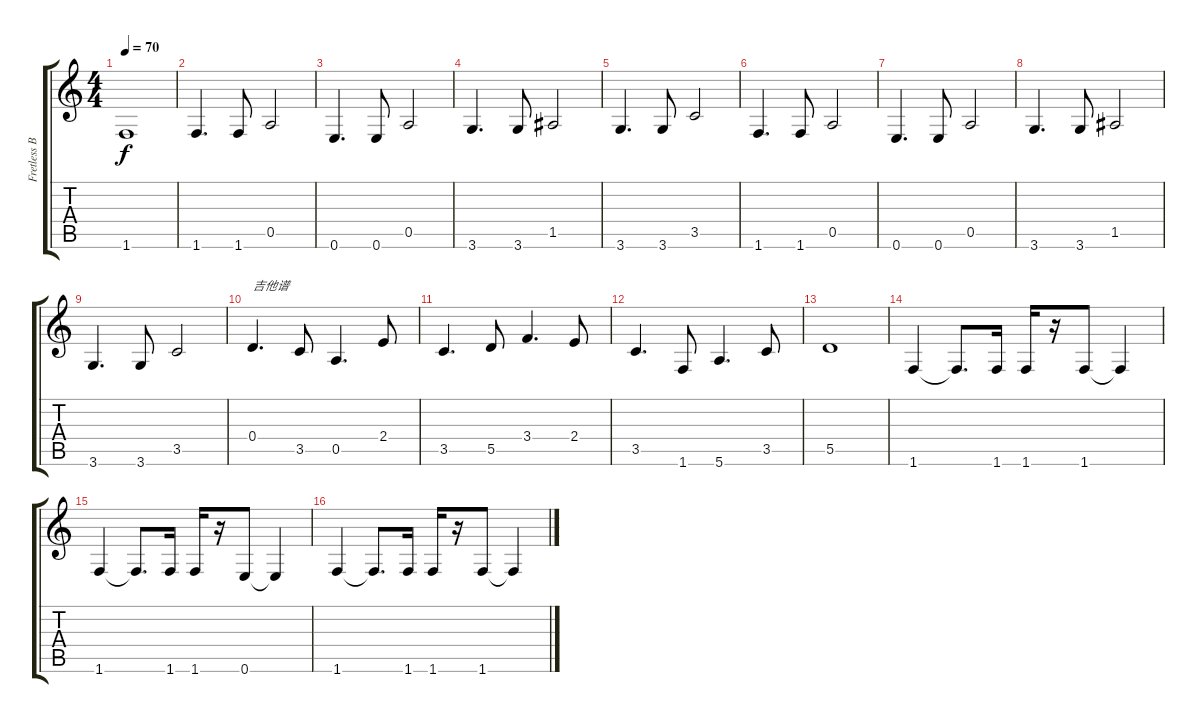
\track ("Fretless Bass" "Fretless B") {instrument fretlessbass}
\staff {score tabs}
\tuning (E4 B3 G3 D3 A2 E2) {hide}
\ts (4 4)
\tempo 70
\clef g2
\ks c
1.6.1{dy f} |
1.6.4{d} 1.6.8 0.5.2 |
0.6.4{d} 0.6.8 0.5.2 |
3.6.4{d} 3.6.8 1.5.2 |
3.6.4{d} 3.6.8 3.5.2 |
1.6.4{d} 1.6.8 0.5.2 |
0.6.4{d} 0.6.8 0.5.2 |
3.6.4{d} 3.6.8 1.5.2 |
3.6.4{d} 3.6.8 3.5.2 |
0.4.4{d txt "吉他谱"} 3.5.8 0.5.4{d} 2.4.8 |
3.5.4{d} 5.5.8 3.4.4{d} 2.4.8 |
3.5.4{d} 1.6.8 5.6.4{d} 3.5.8 |
5.5.1 |
1.6.4 1.6{t}.8{d} 1.6.16 1.6.16 r.16 1.6.8 1.6{t}.4 |
1.6.4 1.6{t}.8{d} 1.6.16 1.6.16 r.16 0.6.8 0.6{t}.4 |
1.6.4 1.6{t}.8{d} 1.6.16 1.6.16 r.16 1.6.8 1.6{t}.4
